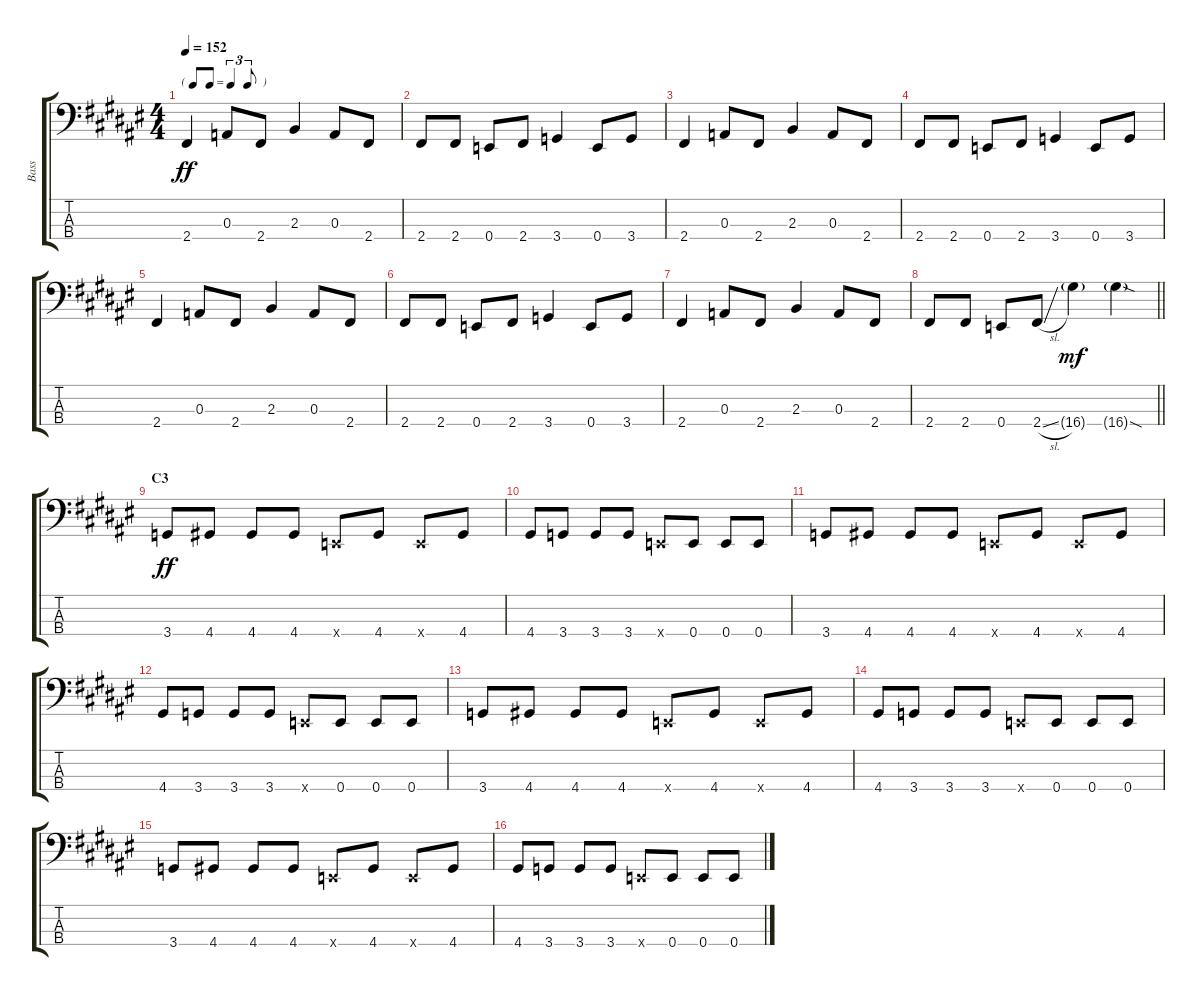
\track ("Bass" "Bass") {instrument electricbasspick}
\staff {score tabs}
\tuning (G2 D2 A1 E1) {hide}
\ts (4 4)
\tf triplet8th
\tempo 152
\clef f4
\ks f#
2.4.4{dy ff} 0.3.8 2.4.8 2.3.4 0.3.8 2.4.8 |
2.4.8 2.4.8 0.4.8 2.4.8 3.4.4 0.4.8 3.4.8 |
2.4.4 0.3.8 2.4.8 2.3.4 0.3.8 2.4.8 |
2.4.8 2.4.8 0.4.8 2.4.8 3.4.4 0.4.8 3.4.8 |
2.4.4 0.3.8 2.4.8 2.3.4 0.3.8 2.4.8 |
2.4.8 2.4.8 0.4.8 2.4.8 3.4.4 0.4.8 3.4.8 |
2.4.4 0.3.8 2.4.8 2.3.4 0.3.8 2.4.8 |
\barLineRight lightlight
2.4.8 2.4.8 0.4.8 2.4{sl}.8 16.4{g}.4{dy mf} 16.4{sod g}.4 |
\section ("" "C3")
3.4.8{dy ff} 4.4.8 4.4.8 4.4.8 0.4{x}.8 4.4.8 0.4{x}.8 4.4.8 |
4.4.8 3.4.8 3.4.8 3.4.8 0.4{x}.8 0.4.8 0.4.8 0.4.8 |
3.4.8 4.4.8 4.4.8 4.4.8 0.4{x}.8 4.4.8 0.4{x}.8 4.4.8 |
4.4.8 3.4.8 3.4.8 3.4.8 0.4{x}.8 0.4.8 0.4.8 0.4.8 |
3.4.8 4.4.8 4.4.8 4.4.8 0.4{x}.8 4.4.8 0.4{x}.8 4.4.8 |
4.4.8 3.4.8 3.4.8 3.4.8 0.4{x}.8 0.4.8 0.4.8 0.4.8 |
3.4.8 4.4.8 4.4.8 4.4.8 0.4{x}.8 4.4.8 0.4{x}.8 4.4.8 |
4.4.8 3.4.8 3.4.8 3.4.8 0.4{x}.8 0.4.8 0.4.8 0.4.8
